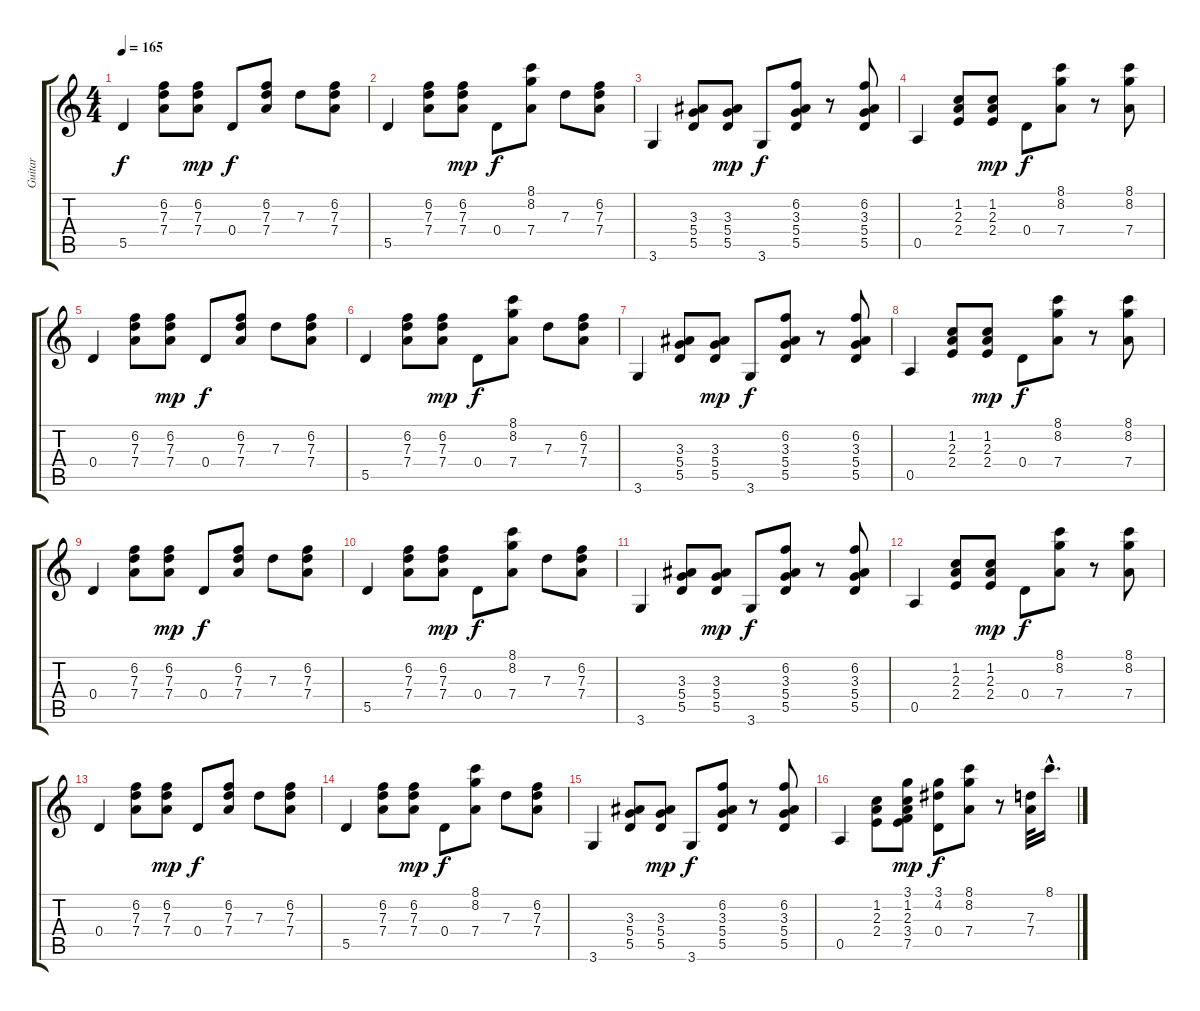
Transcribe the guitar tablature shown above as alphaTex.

\track ("Guitar" "Guitar") {instrument electricguitarmuted}
\staff {score tabs}
\tuning (E4 B3 G3 D3 A2 E2) {hide}
\ts (4 4)
\tempo 165
\clef g2
\ks c
5.5.4{dy f instrument electricguitarmuted} (6.2 7.3 7.4).8 (6.2 7.3 7.4).8{dy mp} 0.4.8{dy f} (6.2 7.3 7.4).8 7.3.8 (6.2 7.3 7.4).8 |
5.5.4 (6.2 7.3 7.4).8 (6.2 7.3 7.4).8{dy mp} 0.4.8{dy f} (8.1 8.2 7.4).8 7.3.8 (6.2 7.3 7.4).8 |
3.6.4 (3.3 5.4 5.5).8 (3.3 5.4 5.5).8{dy mp} 3.6.8{dy f} (6.2 3.3 5.4 5.5).8 r.8 (6.2 3.3 5.4 5.5).8 |
0.5.4 (1.2 2.3 2.4).8 (1.2 2.3 2.4).8{dy mp} 0.4.8{dy f} (8.1 8.2 7.4).8 r.8 (8.1 8.2 7.4).8 |
0.4.4 (6.2 7.3 7.4).8 (6.2 7.3 7.4).8{dy mp} 0.4.8{dy f} (6.2 7.3 7.4).8 7.3.8 (6.2 7.3 7.4).8 |
5.5.4 (6.2 7.3 7.4).8 (6.2 7.3 7.4).8{dy mp} 0.4.8{dy f} (8.1 8.2 7.4).8 7.3.8 (6.2 7.3 7.4).8 |
3.6.4 (3.3 5.4 5.5).8 (3.3 5.4 5.5).8{dy mp} 3.6.8{dy f} (6.2 3.3 5.4 5.5).8 r.8 (6.2 3.3 5.4 5.5).8 |
0.5.4 (1.2 2.3 2.4).8 (1.2 2.3 2.4).8{dy mp} 0.4.8{dy f} (8.1 8.2 7.4).8 r.8 (8.1 8.2 7.4).8 |
0.4.4 (6.2 7.3 7.4).8 (6.2 7.3 7.4).8{dy mp} 0.4.8{dy f} (6.2 7.3 7.4).8 7.3.8 (6.2 7.3 7.4).8 |
5.5.4 (6.2 7.3 7.4).8 (6.2 7.3 7.4).8{dy mp} 0.4.8{dy f} (8.1 8.2 7.4).8 7.3.8 (6.2 7.3 7.4).8 |
3.6.4 (3.3 5.4 5.5).8 (3.3 5.4 5.5).8{dy mp} 3.6.8{dy f} (6.2 3.3 5.4 5.5).8 r.8 (6.2 3.3 5.4 5.5).8 |
0.5.4 (1.2 2.3 2.4).8 (1.2 2.3 2.4).8{dy mp} 0.4.8{dy f} (8.1 8.2 7.4).8 r.8 (8.1 8.2 7.4).8 |
0.4.4 (6.2 7.3 7.4).8 (6.2 7.3 7.4).8{dy mp} 0.4.8{dy f} (6.2 7.3 7.4).8 7.3.8 (6.2 7.3 7.4).8 |
5.5.4 (6.2 7.3 7.4).8 (6.2 7.3 7.4).8{dy mp} 0.4.8{dy f} (8.1 8.2 7.4).8 7.3.8 (6.2 7.3 7.4).8 |
3.6.4 (3.3 5.4 5.5).8 (3.3 5.4 5.5).8{dy mp} 3.6.8{dy f} (6.2 3.3 5.4 5.5).8 r.8 (6.2 3.3 5.4 5.5).8 |
0.5.4 (1.2 2.3 2.4).8 (3.1 1.2 2.3 3.4 7.5).8{dy mp} (3.1 4.2 0.4).8{dy f} (8.1 8.2 7.4).8 r.8 (7.3 7.4).32 8.1{hac}.16{d}
